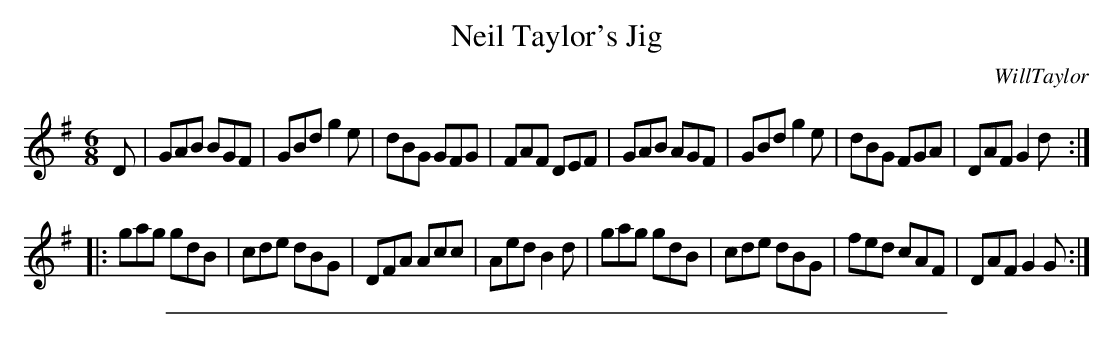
X:1
T: Neil Taylor's Jig
M:6/8
L:1/8
C:WillTaylor
K:G
D|GAB BGF|GBd g2e|dBG GFG|FAF DEF|GAB AGF|GBd g2e|dBG FGA|DAFG2d:|
|:gag gdB|cde dBG|DFA Acc|Aed B2d|gag gdB|cde dBG|fed cAF|DAFG2G:|
